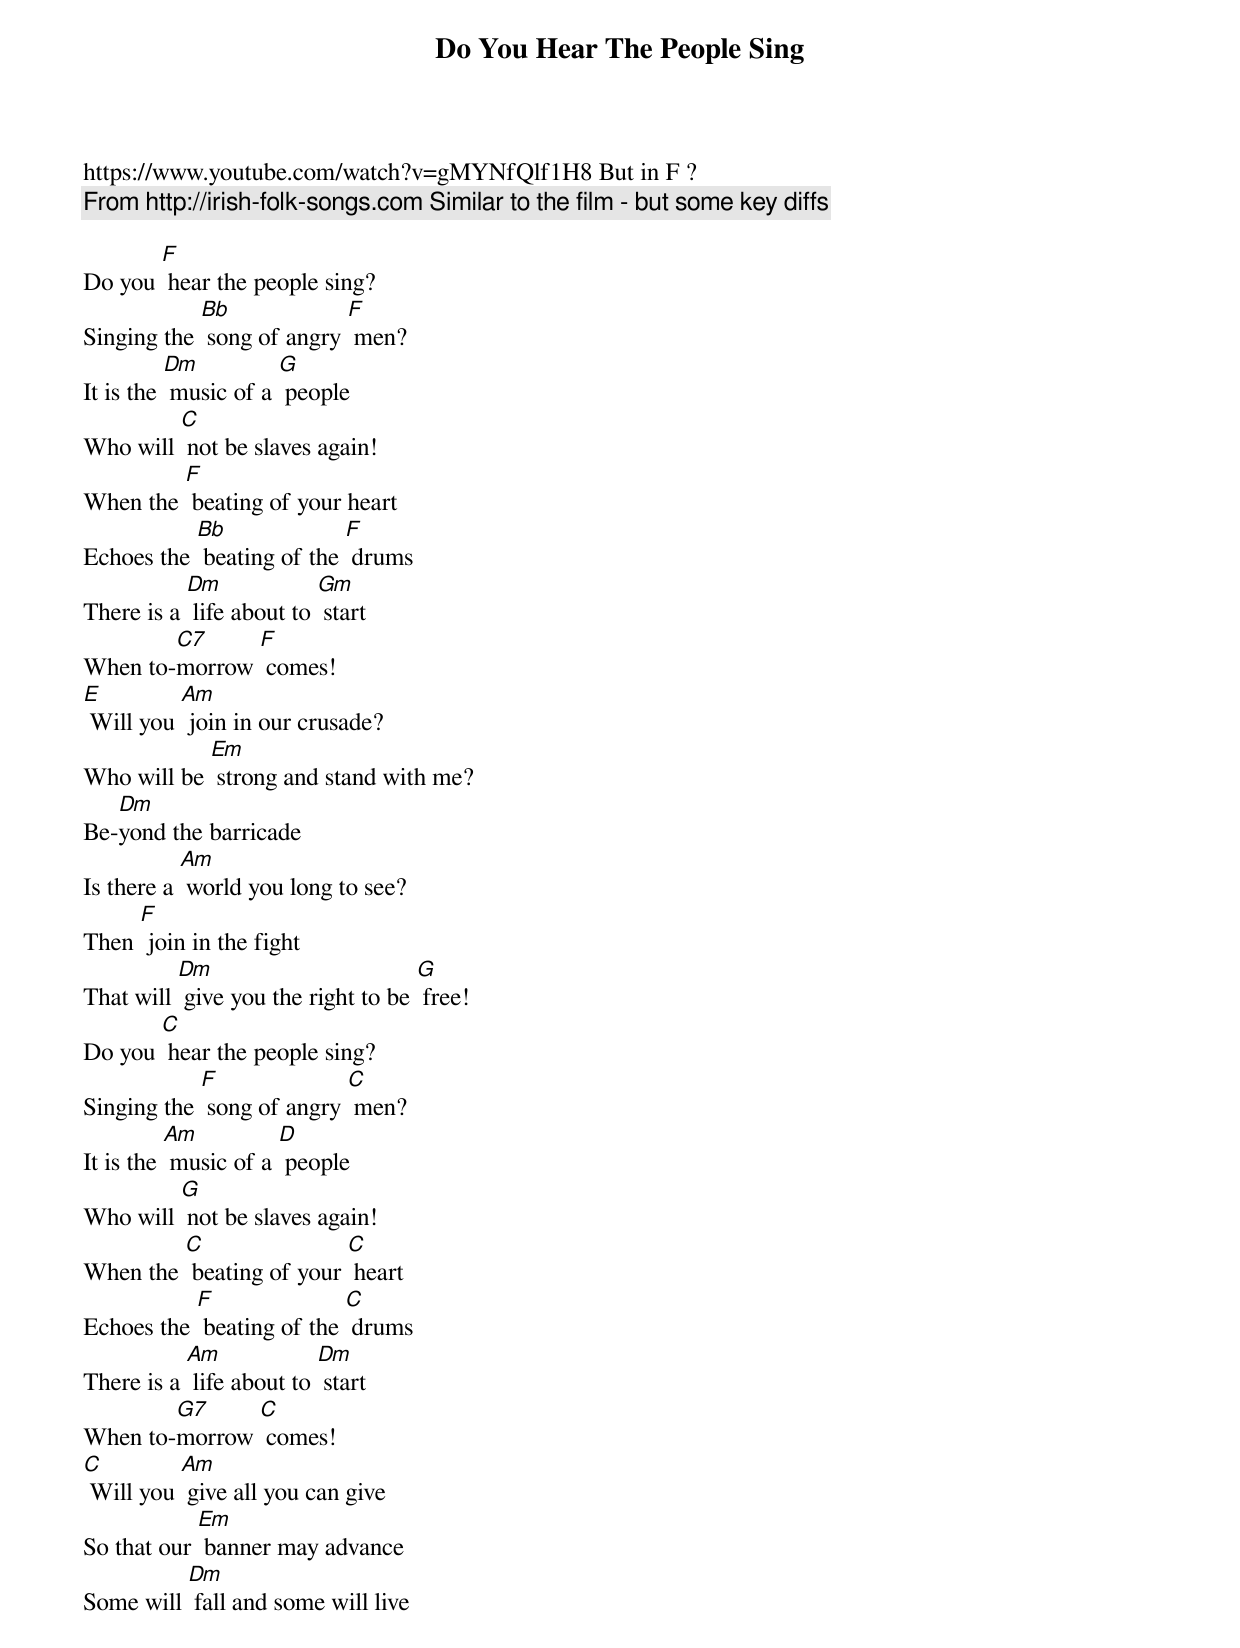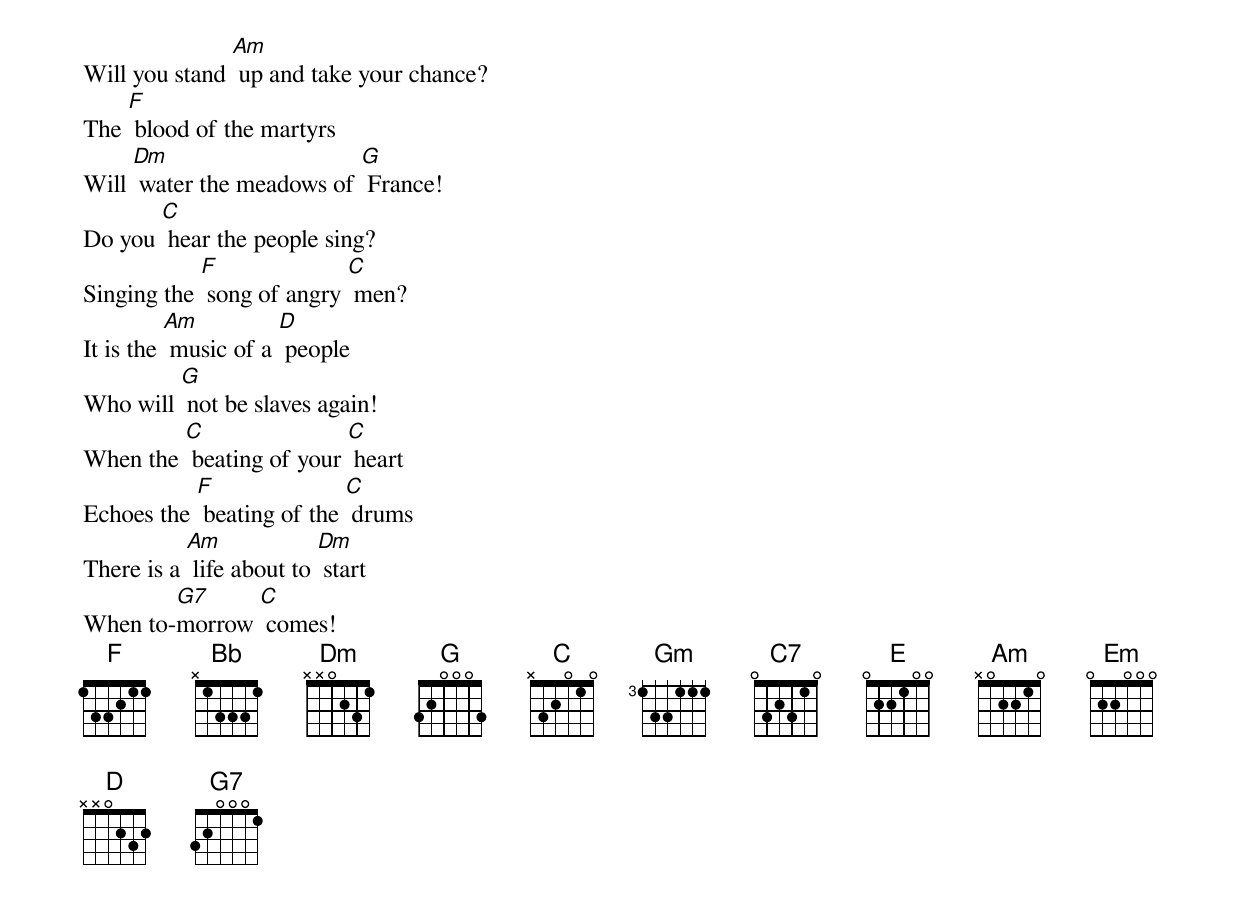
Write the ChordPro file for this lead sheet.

{t:Do You Hear The People Sing}
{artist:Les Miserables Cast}
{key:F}
https://www.youtube.com/watch?v=gMYNfQlf1H8 But in F ?
{c: From http://irish-folk-songs.com Similar to the film - but some key diffs}

Do you [F] hear the people sing?
Singing the [Bb] song of angry [F] men?
It is the [Dm] music of a [G] people
Who will [C] not be slaves again!
When the [F] beating of your heart
Echoes the [Bb] beating of the [F] drums
There is a [Dm] life about to [Gm] start
When to-[C7]morrow [F] comes!
{c: }
[E] Will you [Am] join in our crusade?
Who will be [Em] strong and stand with me?
Be-[Dm]yond the barricade
Is there a [Am] world you long to see?
Then [F] join in the fight
That will [Dm] give you the right to be [G] free!
{c: }
Do you [C] hear the people sing?
Singing the [F] song of angry [C] men?
It is the [Am] music of a [D] people
Who will [G] not be slaves again!
When the [C] beating of your [C] heart
Echoes the [F] beating of the [C] drums
There is a [Am] life about to [Dm] start
When to-[G7]morrow [C] comes!
{c: }
[C] Will you [Am] give all you can give
So that our [Em] banner may advance
Some will [Dm] fall and some will live
Will you stand [Am] up and take your chance?
The [F] blood of the martyrs
Will [Dm] water the meadows of [G] France!
{c: }
Do you [C] hear the people sing?
Singing the [F] song of angry [C] men?
It is the [Am] music of a [D] people
Who will [G] not be slaves again!
When the [C] beating of your [C] heart
Echoes the [F] beating of the [C] drums
There is a [Am] life about to [Dm] start
When to-[G7]morrow [C] comes!
